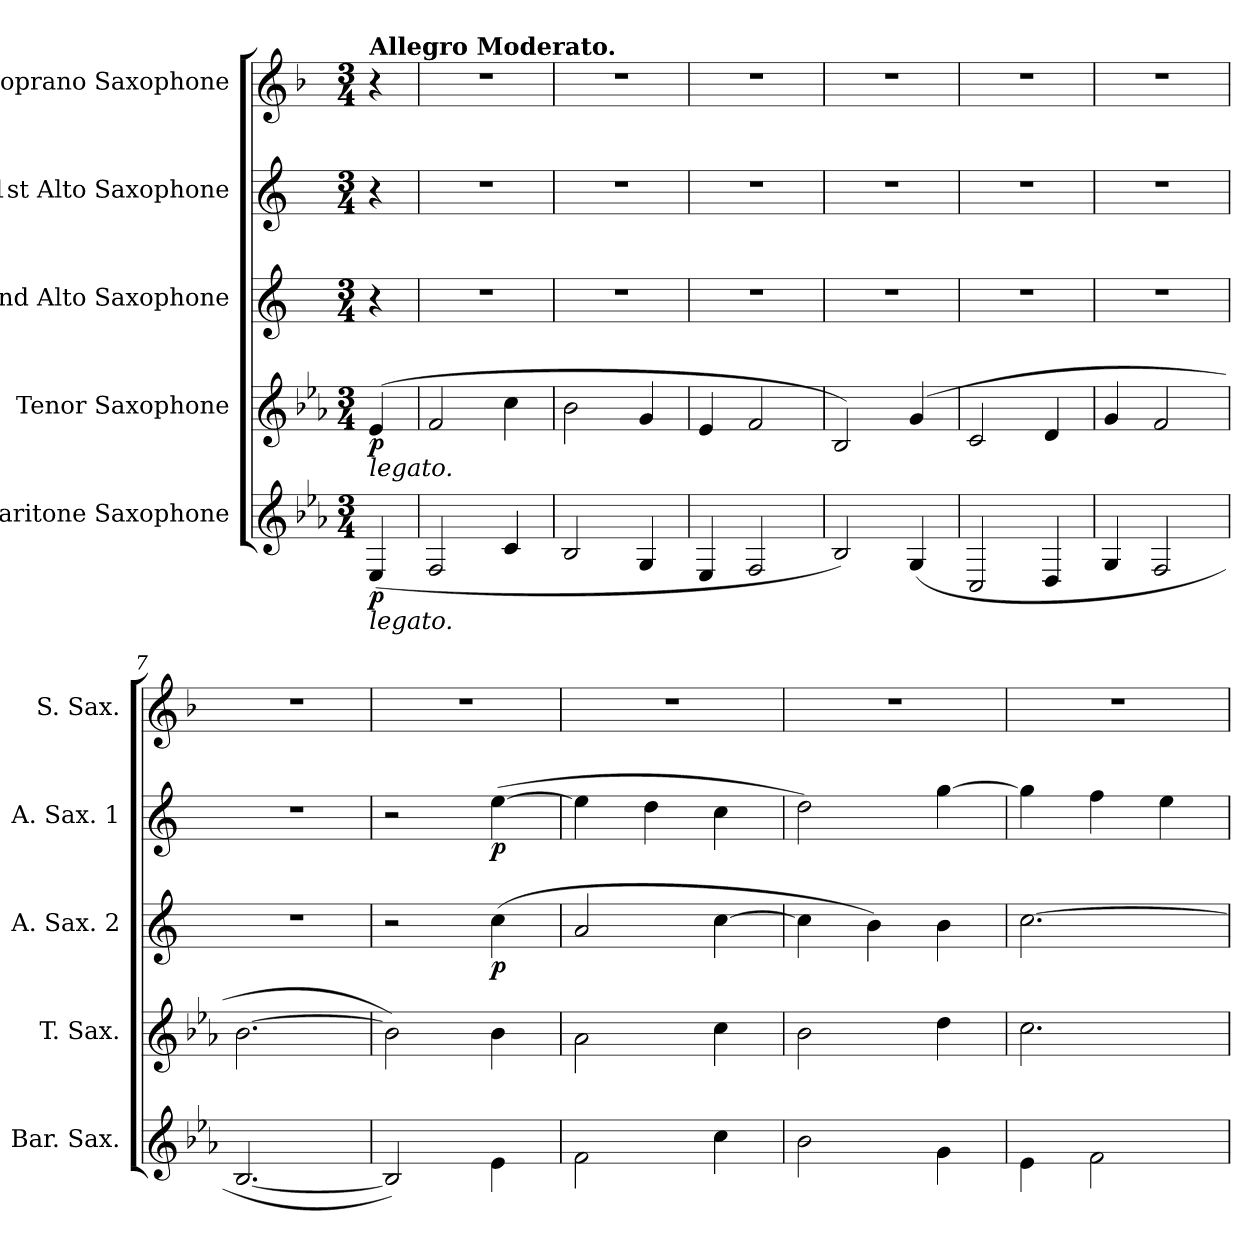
**kern	**dynam	**kern	**dynam	**kern	**dynam	**kern	**dynam	**kern
*part5	*part5	*part4	*part4	*part3	*part3	*part2	*part2	*part1
*staff5	*staff5	*staff4	*staff4	*staff3	*staff3	*staff2	*staff2	*staff1
*I"Baritone Saxophone	*	*I"Tenor Saxophone	*	*I"2nd Alto Saxophone	*	*I"1st Alto Saxophone	*	*I"Soprano Saxophone
*I'Bar. Sax.	*	*I'T. Sax.	*	*I'A. Sax. 2	*	*I'A. Sax. 1	*	*I'S. Sax.
*clefG2	*	*clefG2	*	*clefG2	*	*clefG2	*	*clefG2
*ITrd12c21	*	*ITrd8c14	*	*ITrd5c9	*	*ITrd5c9	*	*ITrd1c2
*k[b-e-a-]	*	*k[b-e-a-]	*	*k[b-e-a-]	*	*k[b-e-a-]	*	*k[b-e-a-]
*M3/4	*	*M3/4	*	*M3/4	*	*M3/4	*	*M3/4
=	=	=	=	=	=	=	=	=
!	!	!	!	!	!	!	!	!LO:TX:a:B:t=Allegro Moderato.
!	!	!LO:TX:b:i:t=legato.	!	!	!	!	!	!
!LO:TX:b:i:t=legato.	!	!	!	!	!	!	!	!
!	!LO:DY:b	!	!LO:DY:b	!	!	!	!	!
(4EE-/	p	(4E-/	p	4r	.	4r	.	4r
=1	=1	=1	=1	=1	=1	=1	=1	=1
2FF/	.	2F/	.	2.r	.	2.r	.	2.r
4C/	.	4c\	.	.	.	.	.	.
=2	=2	=2	=2	=2	=2	=2	=2	=2
2BB-/	.	2B-\	.	2.r	.	2.r	.	2.r
4GG/	.	4G/	.	.	.	.	.	.
=3	=3	=3	=3	=3	=3	=3	=3	=3
4EE-/	.	4E-/	.	2.r	.	2.r	.	2.r
2FF/	.	2F/	.	.	.	.	.	.
=4	=4	=4	=4	=4	=4	=4	=4	=4
2BB-/)	.	2BB-/)	.	2.r	.	2.r	.	2.r
(4GG/	.	(4G/	.	.	.	.	.	.
=5	=5	=5	=5	=5	=5	=5	=5	=5
2CC/	.	2C/	.	2.r	.	2.r	.	2.r
4DD/	.	4D/	.	.	.	.	.	.
=6	=6	=6	=6	=6	=6	=6	=6	=6
4GG/	.	4G/	.	2.r	.	2.r	.	2.r
2FF/	.	2F/	.	.	.	.	.	.
=7	=7	=7	=7	=7	=7	=7	=7	=7
[2.BB-/	.	[2.B-\	.	2.r	.	2.r	.	2.r
=8	=8	=8	=8	=8	=8	=8	=8	=8
2BB-/])	.	2B-\])	.	2r	.	2r	.	2.r
!	!	!	!	!	!LO:DY:b	!	!LO:DY:b	!
4E-\	.	4B-\	.	(4e-\	p	([4g\	p	.
=9	=9	=9	=9	=9	=9	=9	=9	=9
2F\	.	2A-\	.	2c/	.	4g\]	.	2.r
.	.	.	.	.	.	4f\	.	.
4c\	.	4c\	.	[4e-\	.	4e-\	.	.
!!LO:LB:g=z
=10	=10	=10	=10	=10	=10	=10	=10	=10
2B-\	.	2B-\	.	4e-\]	.	2f\)	.	2.r
.	.	.	.	4d\)	.	.	.	.
4G\	.	4d\	.	4d\	.	[4b-\	.	.
=11	=11	=11	=11	=11	=11	=11	=11	=11
4E-\	.	2.c\	.	[2.e-\	.	4b-\]	.	2.r
2F\	.	.	.	.	.	4a-\	.	.
.	.	.	.	.	.	4g\	.	.
=	=	=	=	=	=	=	=	=
*-	*-	*-	*-	*-	*-	*-	*-	*-
